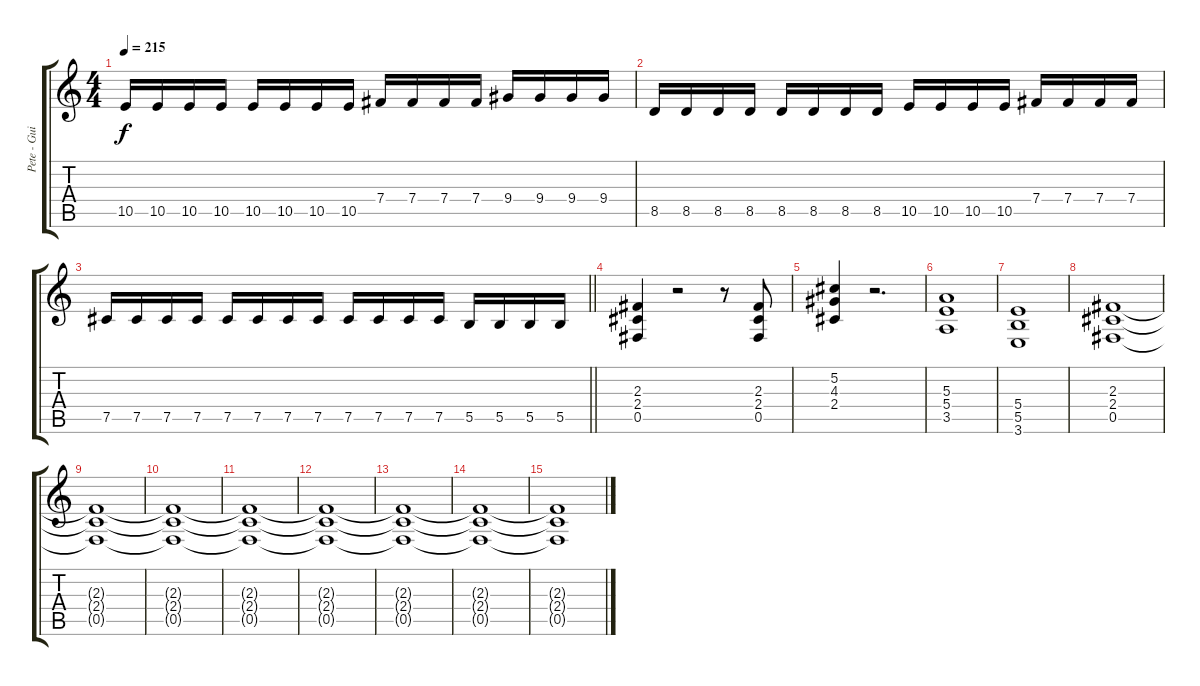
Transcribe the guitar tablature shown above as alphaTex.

\track ("Pete - Guitar 1" "Pete - Gui") {instrument distortionguitar}
\staff {score tabs}
\tuning (Db4 Ab3 E3 B2 Gb2 Db2) {hide}
\ts (4 4)
\tempo 215
\clef g2
\ks c
10.5.16{dy f} 10.5.16 10.5.16 10.5.16 10.5.16 10.5.16 10.5.16 10.5.16 7.4.16 7.4.16 7.4.16 7.4.16 9.4.16 9.4.16 9.4.16 9.4.16 |
8.5.16 8.5.16 8.5.16 8.5.16 8.5.16 8.5.16 8.5.16 8.5.16 10.5.16 10.5.16 10.5.16 10.5.16 7.4.16 7.4.16 7.4.16 7.4.16 |
\barLineRight lightlight
7.5.16 7.5.16 7.5.16 7.5.16 7.5.16 7.5.16 7.5.16 7.5.16 7.5.16 7.5.16 7.5.16 7.5.16 5.5.16 5.5.16 5.5.16 5.5.16 |
\section ("" "")
(2.3 2.4 0.5).4 r.2 r.8 (2.3 2.4 0.5).8 |
(5.2 4.3 2.4).4 r.2{d} |
(5.3 5.4 3.5).1 |
(5.4 5.5 3.6).1 |
(2.3 2.4 0.5).1 |
(2.3{t} 2.4{t} 0.5{t}).1 |
(2.3{t} 2.4{t} 0.5{t}).1 |
(2.3{t} 2.4{t} 0.5{t}).1 |
(2.3{t} 2.4{t} 0.5{t}).1 |
(2.3{t} 2.4{t} 0.5{t}).1 |
(2.3{t} 2.4{t} 0.5{t}).1 |
(2.3{t} 2.4{t} 0.5{t}).1
